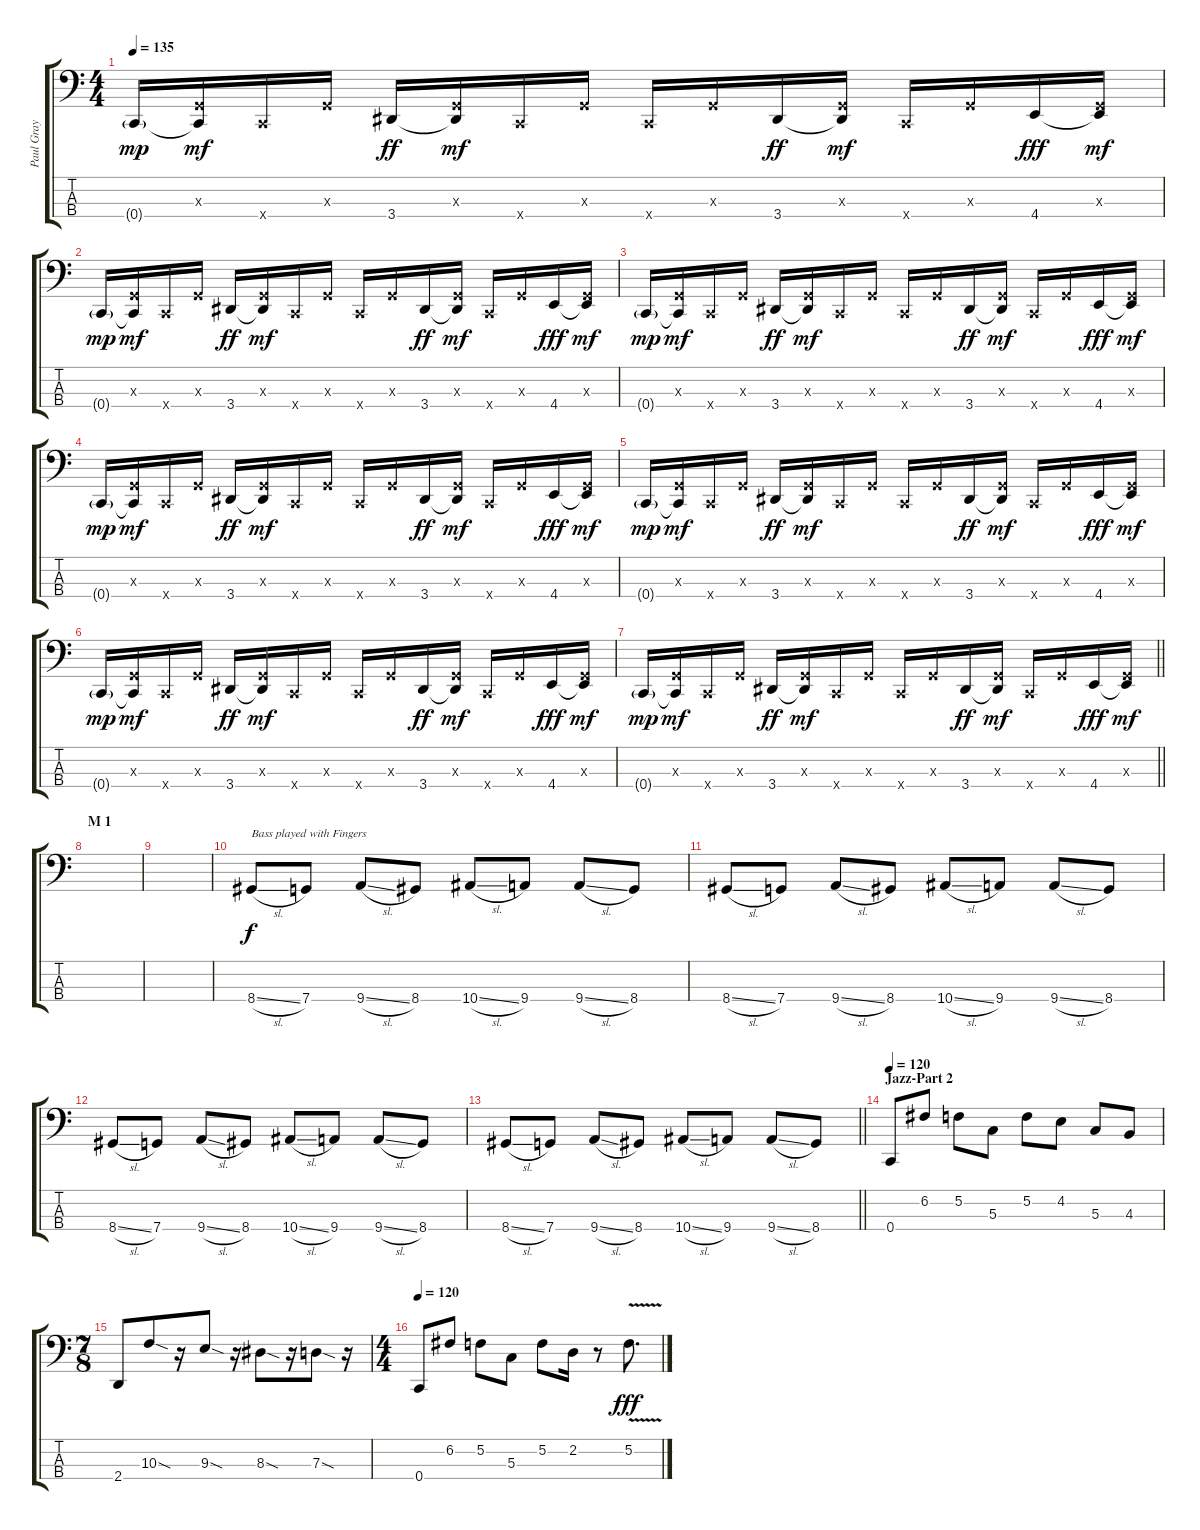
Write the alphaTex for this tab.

\track ("Paul Gray" "Paul Gray") {instrument slapbass2}
\staff {score tabs}
\tuning (F2 C2 G1 C1) {hide}
\ts (4 4)
\tempo 135
\clef f4
\ks c
0.4{g}.16{dy mp} (0.3{x} 0.4{t}).16{dy mf} 0.4{x}.16 0.3{x}.16 3.4.16{dy ff} (0.3{x} 3.4{t}).16{dy mf} 0.4{x}.16 0.3{x}.16 0.4{x}.16 0.3{x}.16 3.4.16{dy ff} (0.3{x} 3.4{t}).16{dy mf} 0.4{x}.16 0.3{x}.16 4.4.16{dy fff} (0.3{x} 4.4{t}).16{dy mf} |
0.4{g}.16{dy mp} (0.3{x} 0.4{t}).16{dy mf} 0.4{x}.16 0.3{x}.16 3.4.16{dy ff} (0.3{x} 3.4{t}).16{dy mf} 0.4{x}.16 0.3{x}.16 0.4{x}.16 0.3{x}.16 3.4.16{dy ff} (0.3{x} 3.4{t}).16{dy mf} 0.4{x}.16 0.3{x}.16 4.4.16{dy fff} (0.3{x} 4.4{t}).16{dy mf} |
0.4{g}.16{dy mp} (0.3{x} 0.4{t}).16{dy mf} 0.4{x}.16 0.3{x}.16 3.4.16{dy ff} (0.3{x} 3.4{t}).16{dy mf} 0.4{x}.16 0.3{x}.16 0.4{x}.16 0.3{x}.16 3.4.16{dy ff} (0.3{x} 3.4{t}).16{dy mf} 0.4{x}.16 0.3{x}.16 4.4.16{dy fff} (0.3{x} 4.4{t}).16{dy mf} |
0.4{g}.16{dy mp} (0.3{x} 0.4{t}).16{dy mf} 0.4{x}.16 0.3{x}.16 3.4.16{dy ff} (0.3{x} 3.4{t}).16{dy mf} 0.4{x}.16 0.3{x}.16 0.4{x}.16 0.3{x}.16 3.4.16{dy ff} (0.3{x} 3.4{t}).16{dy mf} 0.4{x}.16 0.3{x}.16 4.4.16{dy fff} (0.3{x} 4.4{t}).16{dy mf} |
0.4{g}.16{dy mp} (0.3{x} 0.4{t}).16{dy mf} 0.4{x}.16 0.3{x}.16 3.4.16{dy ff} (0.3{x} 3.4{t}).16{dy mf} 0.4{x}.16 0.3{x}.16 0.4{x}.16 0.3{x}.16 3.4.16{dy ff} (0.3{x} 3.4{t}).16{dy mf} 0.4{x}.16 0.3{x}.16 4.4.16{dy fff} (0.3{x} 4.4{t}).16{dy mf} |
0.4{g}.16{dy mp} (0.3{x} 0.4{t}).16{dy mf} 0.4{x}.16 0.3{x}.16 3.4.16{dy ff} (0.3{x} 3.4{t}).16{dy mf} 0.4{x}.16 0.3{x}.16 0.4{x}.16 0.3{x}.16 3.4.16{dy ff} (0.3{x} 3.4{t}).16{dy mf} 0.4{x}.16 0.3{x}.16 4.4.16{dy fff} (0.3{x} 4.4{t}).16{dy mf} |
\barLineRight lightlight
0.4{g}.16{dy mp} (0.3{x} 0.4{t}).16{dy mf} 0.4{x}.16 0.3{x}.16 3.4.16{dy ff} (0.3{x} 3.4{t}).16{dy mf} 0.4{x}.16 0.3{x}.16 0.4{x}.16 0.3{x}.16 3.4.16{dy ff} (0.3{x} 3.4{t}).16{dy mf} 0.4{x}.16 0.3{x}.16 4.4.16{dy fff} (0.3{x} 4.4{t}).16{dy mf} |
\section ("" "M 1")
|
|
8.4{sl}.8{txt "Bass played with Fingers" dy f} 7.4.8 9.4{sl}.8 8.4.8 10.4{sl}.8 9.4.8 9.4{sl}.8 8.4.8 |
8.4{sl}.8 7.4.8 9.4{sl}.8 8.4.8 10.4{sl}.8 9.4.8 9.4{sl}.8 8.4.8 |
8.4{sl}.8 7.4.8 9.4{sl}.8 8.4.8 10.4{sl}.8 9.4.8 9.4{sl}.8 8.4.8 |
\barLineRight lightlight
8.4{sl}.8 7.4.8 9.4{sl}.8 8.4.8 10.4{sl}.8 9.4.8 9.4{sl}.8 8.4.8 |
\section ("" "Jazz-Part 2")
\tempo 120
0.4.8{instrument fretlessbass} 6.2.8 5.2.8 5.3.8 5.2.8 4.2.8 5.3.8 4.3.8 |
\ts (7 8)
2.4.8 10.3{sod}.8 r.16 9.3{sod}.8 r.16 8.3{sod}.8 r.16 7.3{sod}.8 r.16 |
\ts (4 4)
\tempo 120
0.4.8 6.2.8 5.2.8 5.3.8 5.2.8 2.2.16 r.8 5.2{v}.8{d dy fff}
